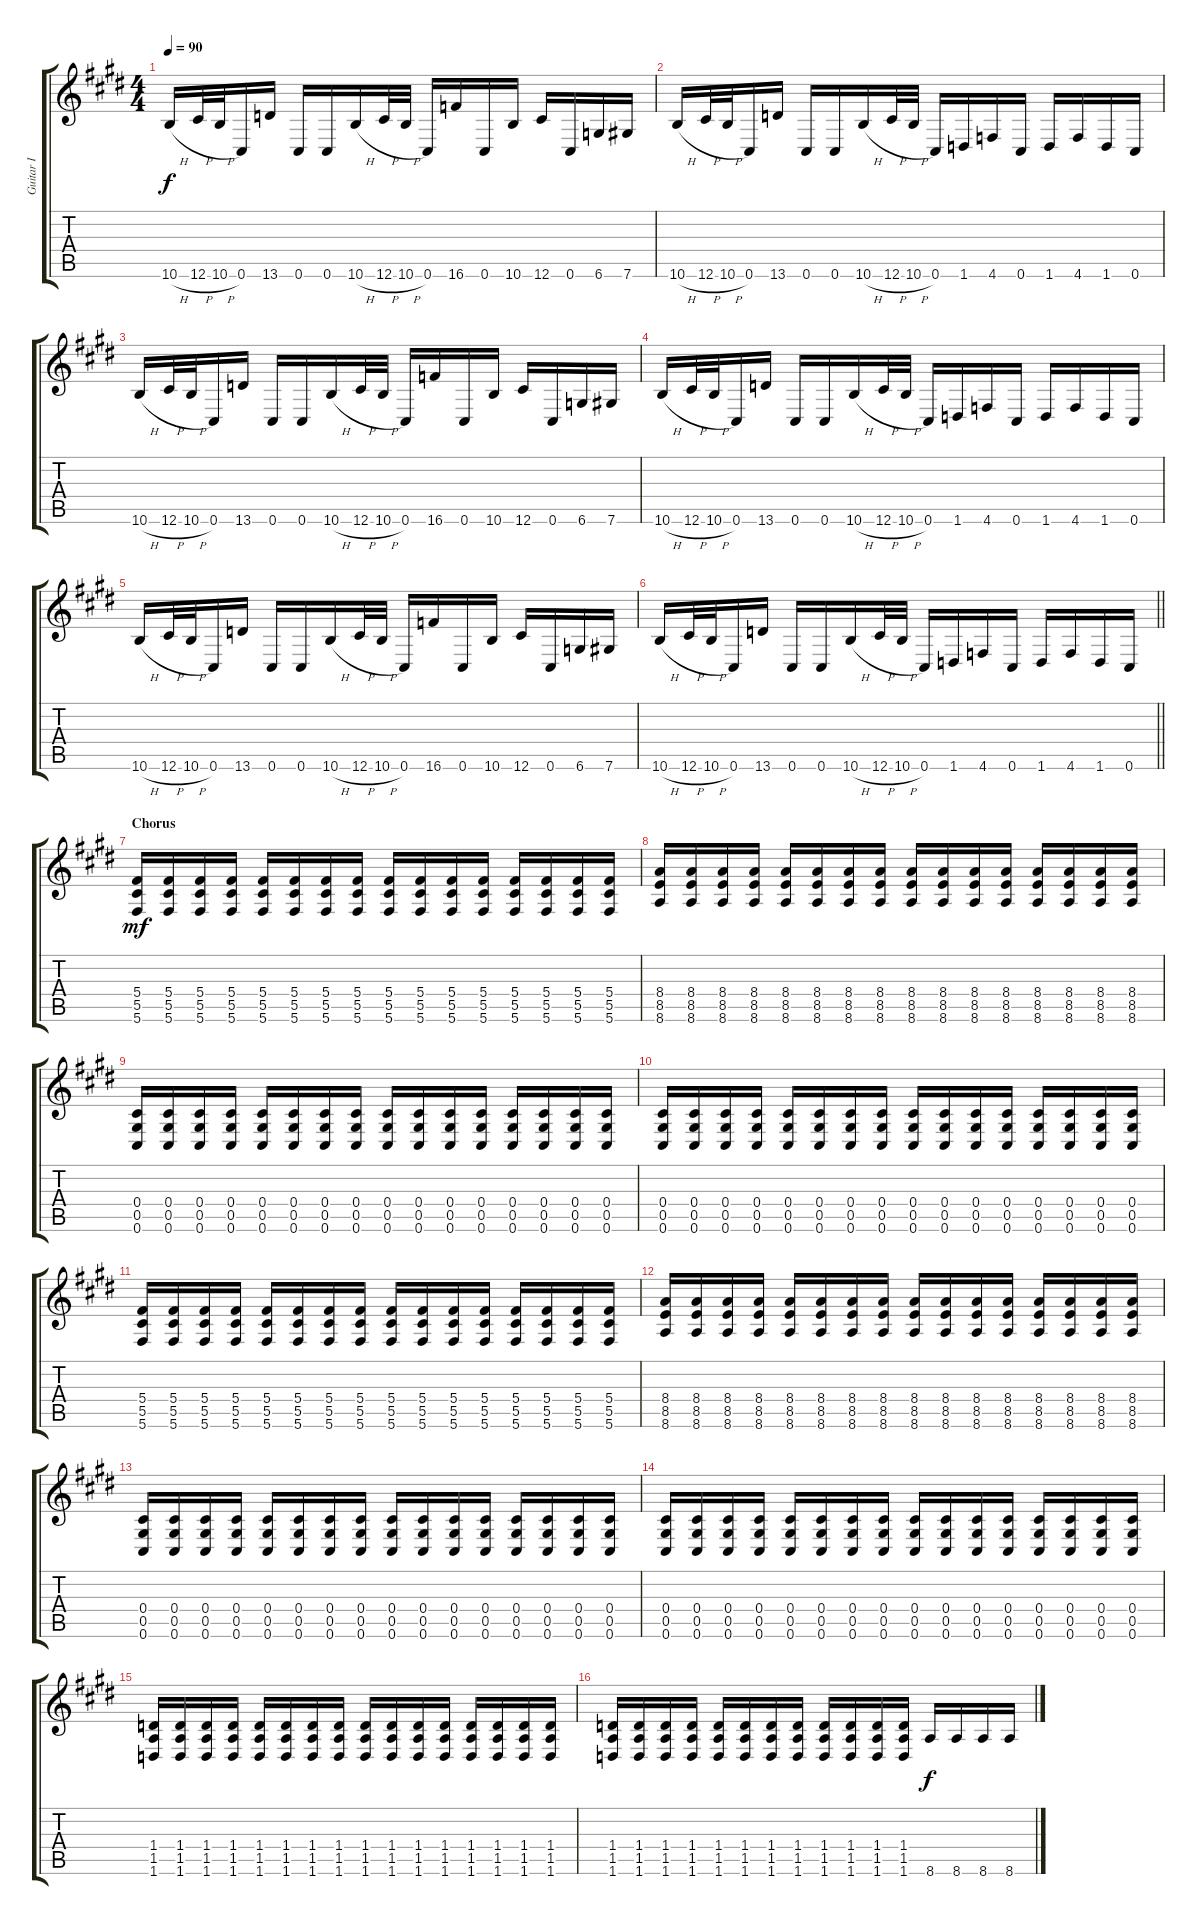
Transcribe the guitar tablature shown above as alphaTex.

\track ("Guitar I" "Guitar I") {instrument distortionguitar}
\staff {score tabs}
\tuning (Eb4 Bb3 Gb3 Db3 Ab2 Db2) {hide}
\ts (4 4)
\tempo 90
\clef g2
\ks c#minor
10.6{h}.16{dy f} 12.6{h}.32 10.6{h}.32 0.6.16 13.6.16 0.6.16 0.6.16 10.6{h}.16 12.6{h}.32 10.6{h}.32 0.6.16 16.6.16 0.6.16 10.6.16 12.6.16 0.6.16 6.6.16 7.6.16 |
10.6{h}.16 12.6{h}.32 10.6{h}.32 0.6.16 13.6.16 0.6.16 0.6.16 10.6{h}.16 12.6{h}.32 10.6{h}.32 0.6.16 1.6.16 4.6.16 0.6.16 1.6.16 4.6.16 1.6.16 0.6.16 |
10.6{h}.16 12.6{h}.32 10.6{h}.32 0.6.16 13.6.16 0.6.16 0.6.16 10.6{h}.16 12.6{h}.32 10.6{h}.32 0.6.16 16.6.16 0.6.16 10.6.16 12.6.16 0.6.16 6.6.16 7.6.16 |
10.6{h}.16 12.6{h}.32 10.6{h}.32 0.6.16 13.6.16 0.6.16 0.6.16 10.6{h}.16 12.6{h}.32 10.6{h}.32 0.6.16 1.6.16 4.6.16 0.6.16 1.6.16 4.6.16 1.6.16 0.6.16 |
10.6{h}.16 12.6{h}.32 10.6{h}.32 0.6.16 13.6.16 0.6.16 0.6.16 10.6{h}.16 12.6{h}.32 10.6{h}.32 0.6.16 16.6.16 0.6.16 10.6.16 12.6.16 0.6.16 6.6.16 7.6.16 |
\barLineRight lightlight
10.6{h}.16 12.6{h}.32 10.6{h}.32 0.6.16 13.6.16 0.6.16 0.6.16 10.6{h}.16 12.6{h}.32 10.6{h}.32 0.6.16 1.6.16 4.6.16 0.6.16 1.6.16 4.6.16 1.6.16 0.6.16 |
\section ("" "Chorus")
(5.4 5.5 5.6).16{dy mf volume 13 balance 5} (5.4 5.5 5.6).16 (5.4 5.5 5.6).16 (5.4 5.5 5.6).16 (5.4 5.5 5.6).16 (5.4 5.5 5.6).16 (5.4 5.5 5.6).16 (5.4 5.5 5.6).16 (5.4 5.5 5.6).16 (5.4 5.5 5.6).16 (5.4 5.5 5.6).16 (5.4 5.5 5.6).16 (5.4 5.5 5.6).16 (5.4 5.5 5.6).16 (5.4 5.5 5.6).16 (5.4 5.5 5.6).16 |
(8.4 8.5 8.6).16 (8.4 8.5 8.6).16 (8.4 8.5 8.6).16 (8.4 8.5 8.6).16 (8.4 8.5 8.6).16 (8.4 8.5 8.6).16 (8.4 8.5 8.6).16 (8.4 8.5 8.6).16 (8.4 8.5 8.6).16 (8.4 8.5 8.6).16 (8.4 8.5 8.6).16 (8.4 8.5 8.6).16 (8.4 8.5 8.6).16 (8.4 8.5 8.6).16 (8.4 8.5 8.6).16 (8.4 8.5 8.6).16 |
(0.4 0.5 0.6).16 (0.4 0.5 0.6).16 (0.4 0.5 0.6).16 (0.4 0.5 0.6).16 (0.4 0.5 0.6).16 (0.4 0.5 0.6).16 (0.4 0.5 0.6).16 (0.4 0.5 0.6).16 (0.4 0.5 0.6).16 (0.4 0.5 0.6).16 (0.4 0.5 0.6).16 (0.4 0.5 0.6).16 (0.4 0.5 0.6).16 (0.4 0.5 0.6).16 (0.4 0.5 0.6).16 (0.4 0.5 0.6).16 |
(0.4 0.5 0.6).16 (0.4 0.5 0.6).16 (0.4 0.5 0.6).16 (0.4 0.5 0.6).16 (0.4 0.5 0.6).16 (0.4 0.5 0.6).16 (0.4 0.5 0.6).16 (0.4 0.5 0.6).16 (0.4 0.5 0.6).16 (0.4 0.5 0.6).16 (0.4 0.5 0.6).16 (0.4 0.5 0.6).16 (0.4 0.5 0.6).16 (0.4 0.5 0.6).16 (0.4 0.5 0.6).16 (0.4 0.5 0.6).16 |
(5.4 5.5 5.6).16 (5.4 5.5 5.6).16 (5.4 5.5 5.6).16 (5.4 5.5 5.6).16 (5.4 5.5 5.6).16 (5.4 5.5 5.6).16 (5.4 5.5 5.6).16 (5.4 5.5 5.6).16 (5.4 5.5 5.6).16 (5.4 5.5 5.6).16 (5.4 5.5 5.6).16 (5.4 5.5 5.6).16 (5.4 5.5 5.6).16 (5.4 5.5 5.6).16 (5.4 5.5 5.6).16 (5.4 5.5 5.6).16 |
(8.4 8.5 8.6).16 (8.4 8.5 8.6).16 (8.4 8.5 8.6).16 (8.4 8.5 8.6).16 (8.4 8.5 8.6).16 (8.4 8.5 8.6).16 (8.4 8.5 8.6).16 (8.4 8.5 8.6).16 (8.4 8.5 8.6).16 (8.4 8.5 8.6).16 (8.4 8.5 8.6).16 (8.4 8.5 8.6).16 (8.4 8.5 8.6).16 (8.4 8.5 8.6).16 (8.4 8.5 8.6).16 (8.4 8.5 8.6).16 |
(0.4 0.5 0.6).16 (0.4 0.5 0.6).16 (0.4 0.5 0.6).16 (0.4 0.5 0.6).16 (0.4 0.5 0.6).16 (0.4 0.5 0.6).16 (0.4 0.5 0.6).16 (0.4 0.5 0.6).16 (0.4 0.5 0.6).16 (0.4 0.5 0.6).16 (0.4 0.5 0.6).16 (0.4 0.5 0.6).16 (0.4 0.5 0.6).16 (0.4 0.5 0.6).16 (0.4 0.5 0.6).16 (0.4 0.5 0.6).16 |
(0.4 0.5 0.6).16 (0.4 0.5 0.6).16 (0.4 0.5 0.6).16 (0.4 0.5 0.6).16 (0.4 0.5 0.6).16 (0.4 0.5 0.6).16 (0.4 0.5 0.6).16 (0.4 0.5 0.6).16 (0.4 0.5 0.6).16 (0.4 0.5 0.6).16 (0.4 0.5 0.6).16 (0.4 0.5 0.6).16 (0.4 0.5 0.6).16 (0.4 0.5 0.6).16 (0.4 0.5 0.6).16 (0.4 0.5 0.6).16 |
(1.4 1.5 1.6).16 (1.4 1.5 1.6).16 (1.4 1.5 1.6).16 (1.4 1.5 1.6).16 (1.4 1.5 1.6).16 (1.4 1.5 1.6).16 (1.4 1.5 1.6).16 (1.4 1.5 1.6).16 (1.4 1.5 1.6).16 (1.4 1.5 1.6).16 (1.4 1.5 1.6).16 (1.4 1.5 1.6).16 (1.4 1.5 1.6).16 (1.4 1.5 1.6).16 (1.4 1.5 1.6).16 (1.4 1.5 1.6).16 |
(1.4 1.5 1.6).16 (1.4 1.5 1.6).16 (1.4 1.5 1.6).16 (1.4 1.5 1.6).16 (1.4 1.5 1.6).16 (1.4 1.5 1.6).16 (1.4 1.5 1.6).16 (1.4 1.5 1.6).16 (1.4 1.5 1.6).16 (1.4 1.5 1.6).16 (1.4 1.5 1.6).16 (1.4 1.5 1.6).16 8.6.16{dy f} 8.6.16 8.6.16 8.6.16
